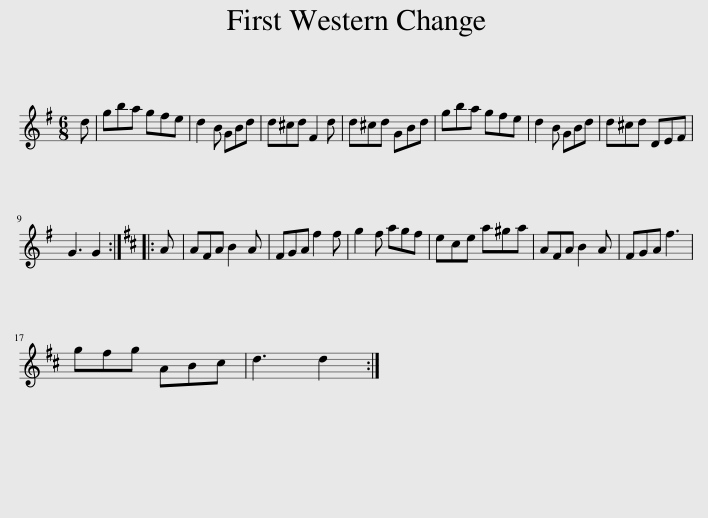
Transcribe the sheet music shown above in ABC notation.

X:1
L:1/8
M:6/8
I:linebreak $
K:G
V:1 treble
V:1
 d | gba gfe | d2 B GBd | d^cd F2 d | d^cd GBd | %5
 gba gfe | d2 B GBd | d^cd DEF |$ G3 G2 ::[K:D] A | %10
 AFA B2 A | FGA f2 f | g2 f agf | ece a^ga | AFA B2 A | %15
 FGA f3 |$ gfg ABc | d3 d2 :| %18
